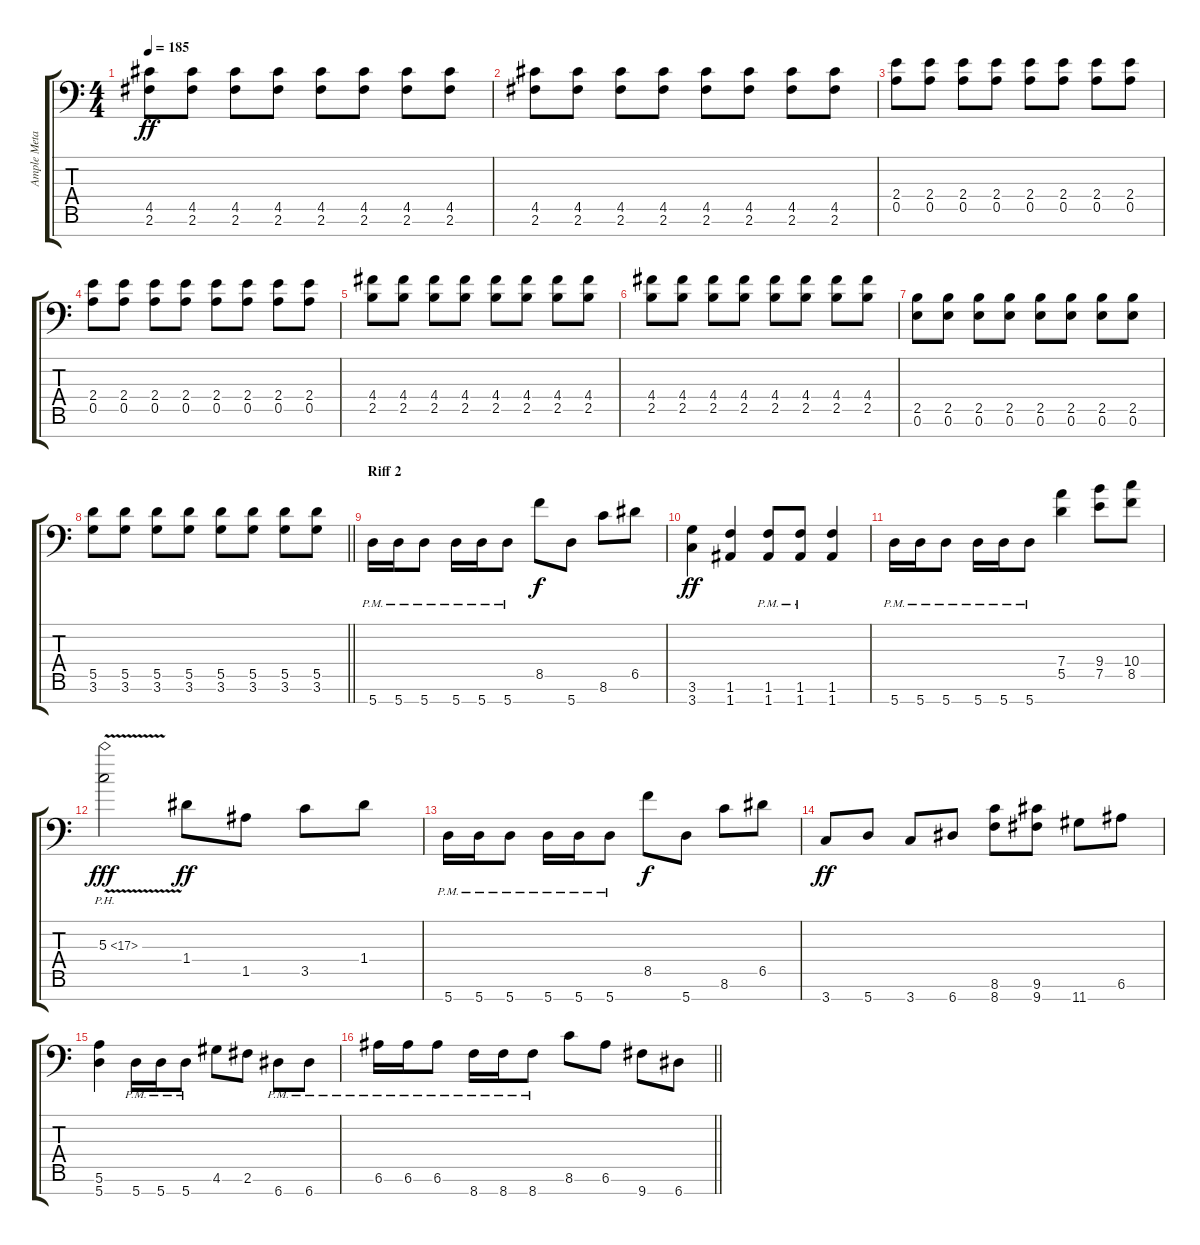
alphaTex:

\track ("Ample Metal Hellrazer 01" "Ample Meta") {instrument distortionguitar}
\staff {score tabs}
\tuning (E4 B3 G3 D3 A2 E2 A1) {hide}
\ts (4 4)
\tempo 185
\clef f4
\ks c
(4.5 2.6).8{dy ff} (4.5 2.6).8 (4.5 2.6).8 (4.5 2.6).8 (4.5 2.6).8 (4.5 2.6).8 (4.5 2.6).8 (4.5 2.6).8 |
(4.5 2.6).8 (4.5 2.6).8 (4.5 2.6).8 (4.5 2.6).8 (4.5 2.6).8 (4.5 2.6).8 (4.5 2.6).8 (4.5 2.6).8 |
(2.4 0.5).8 (2.4 0.5).8 (2.4 0.5).8 (2.4 0.5).8 (2.4 0.5).8 (2.4 0.5).8 (2.4 0.5).8 (2.4 0.5).8 |
(2.4 0.5).8 (2.4 0.5).8 (2.4 0.5).8 (2.4 0.5).8 (2.4 0.5).8 (2.4 0.5).8 (2.4 0.5).8 (2.4 0.5).8 |
(4.4 2.5).8 (4.4 2.5).8 (4.4 2.5).8 (4.4 2.5).8 (4.4 2.5).8 (4.4 2.5).8 (4.4 2.5).8 (4.4 2.5).8 |
(4.4 2.5).8 (4.4 2.5).8 (4.4 2.5).8 (4.4 2.5).8 (4.4 2.5).8 (4.4 2.5).8 (4.4 2.5).8 (4.4 2.5).8 |
(2.5 0.6).8 (2.5 0.6).8 (2.5 0.6).8 (2.5 0.6).8 (2.5 0.6).8 (2.5 0.6).8 (2.5 0.6).8 (2.5 0.6).8 |
\barLineRight lightlight
(5.5 3.6).8 (5.5 3.6).8 (5.5 3.6).8 (5.5 3.6).8 (5.5 3.6).8 (5.5 3.6).8 (5.5 3.6).8 (5.5 3.6).8 |
\section ("" "Riff 2")
5.7{pm}.16 5.7{pm}.16 5.7{pm}.8 5.7{pm}.16 5.7{pm}.16 5.7{pm}.8 8.5.8{dy f} 5.7.8 8.6.8 6.5.8 |
(3.6 3.7).4{dy ff} (1.6 1.7).4 (1.6{pm} 1.7{pm}).8 (1.6{pm} 1.7{pm}).8 (1.6 1.7).4 |
5.7{pm}.16 5.7{pm}.16 5.7{pm}.8 5.7{pm}.16 5.7{pm}.16 5.7{pm}.8 (7.4 5.5).4 (9.4 7.5).8 (10.4 8.5).8 |
5.3{ph 12 v}.2{dy fff} 1.4.8{dy ff} 1.5.8 3.5.8 1.4.8 |
5.7{pm}.16 5.7{pm}.16 5.7{pm}.8 5.7{pm}.16 5.7{pm}.16 5.7{pm}.8 8.5.8{dy f} 5.7.8 8.6.8 6.5.8 |
3.7.8{dy ff} 5.7.8 3.7.8 6.7.8 (8.6 8.7).8 (9.6 9.7).8 11.7.8 6.6.8 |
(5.6 5.7).4 5.7{pm}.16 5.7{pm}.16 5.7{pm}.8 4.6.8 2.6.8 6.7{pm}.8 6.7{pm}.8 |
\barLineRight lightlight
6.6{pm}.16 6.6{pm}.16 6.6{pm}.8 8.7{pm}.16 8.7{pm}.16 8.7{pm}.8 8.6.8 6.6.8 9.7.8 6.7.8
